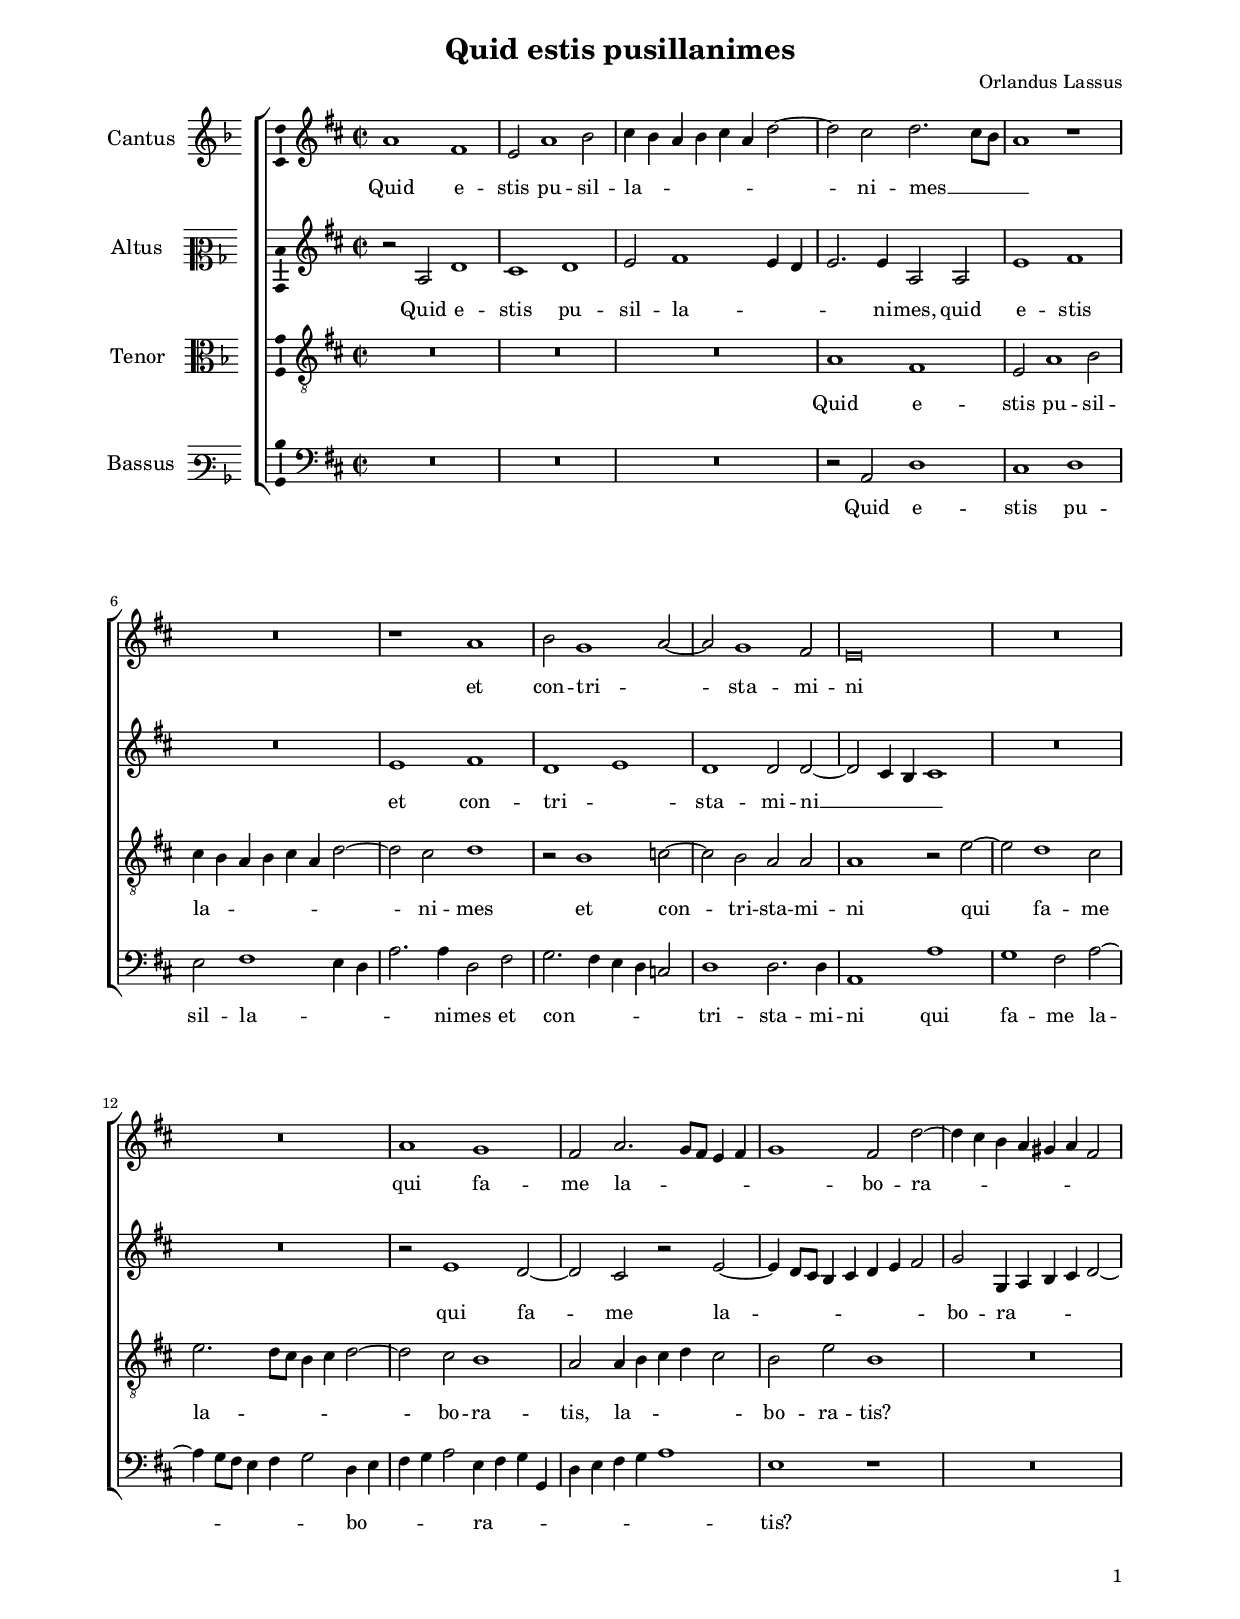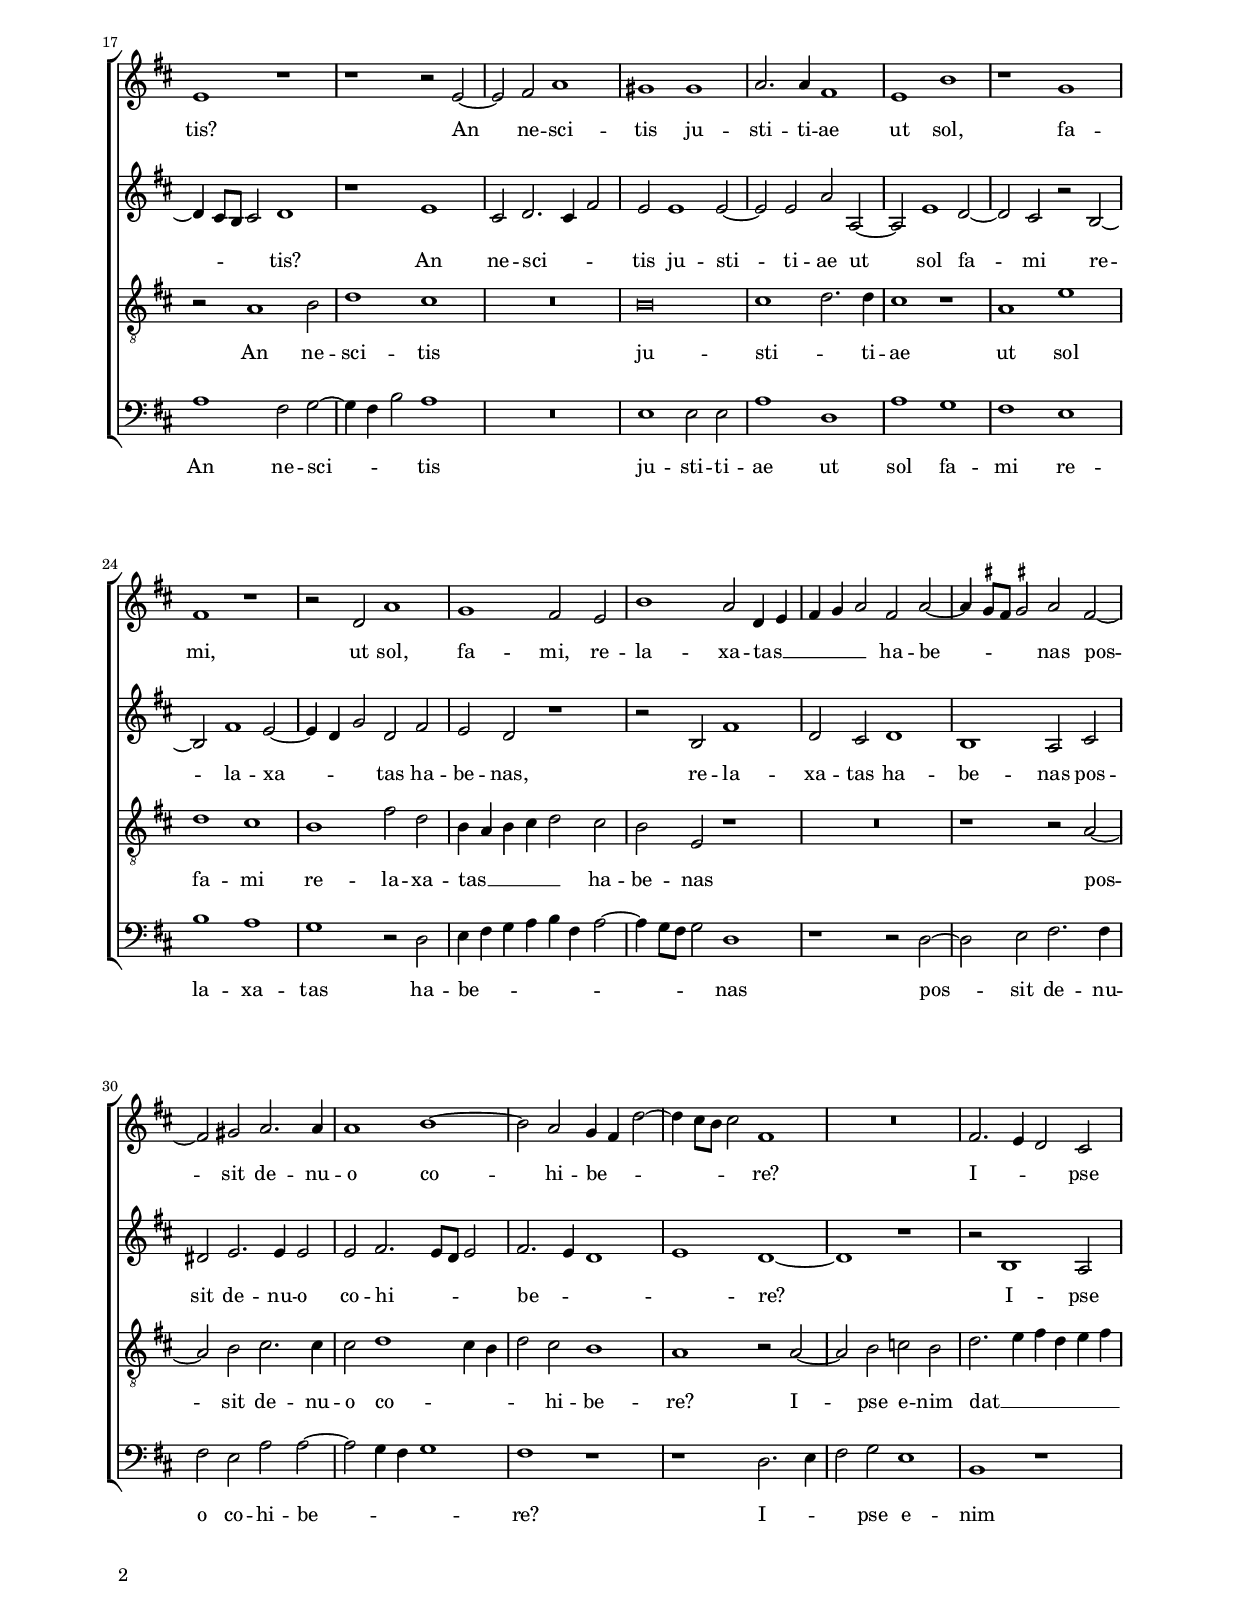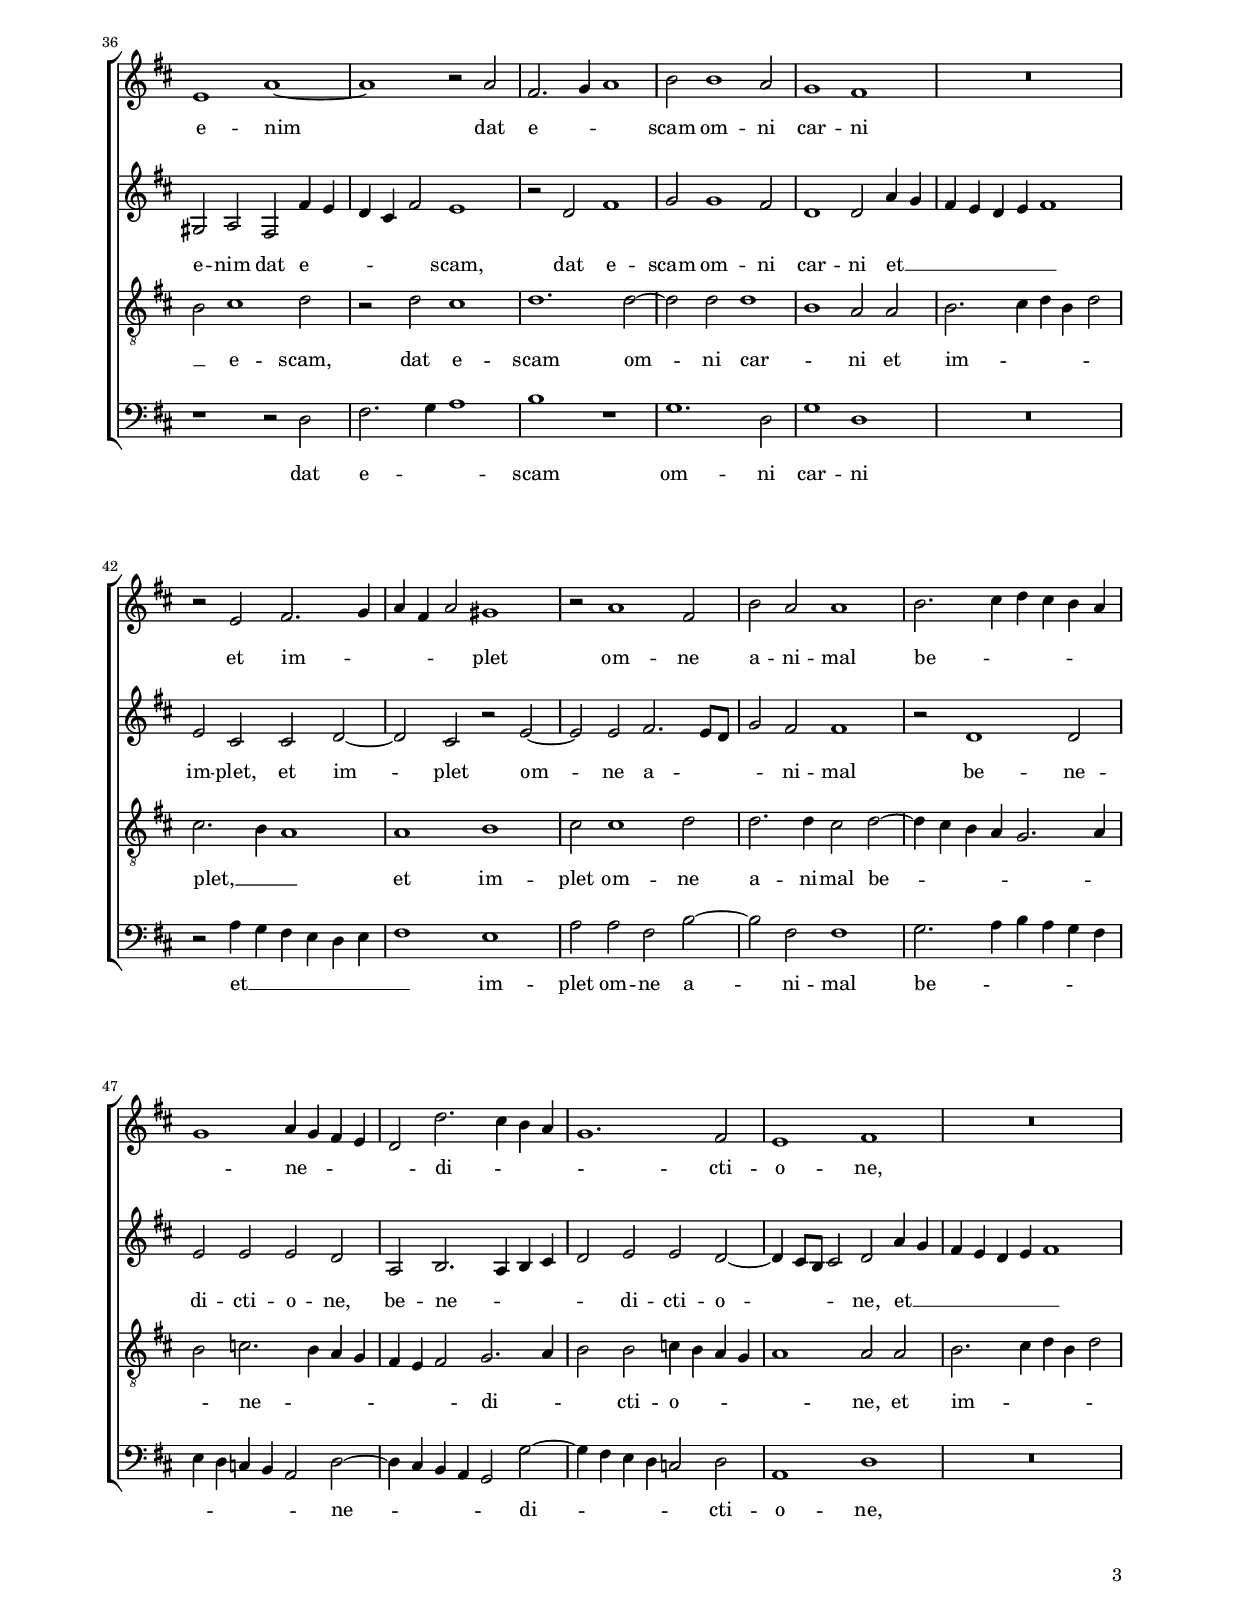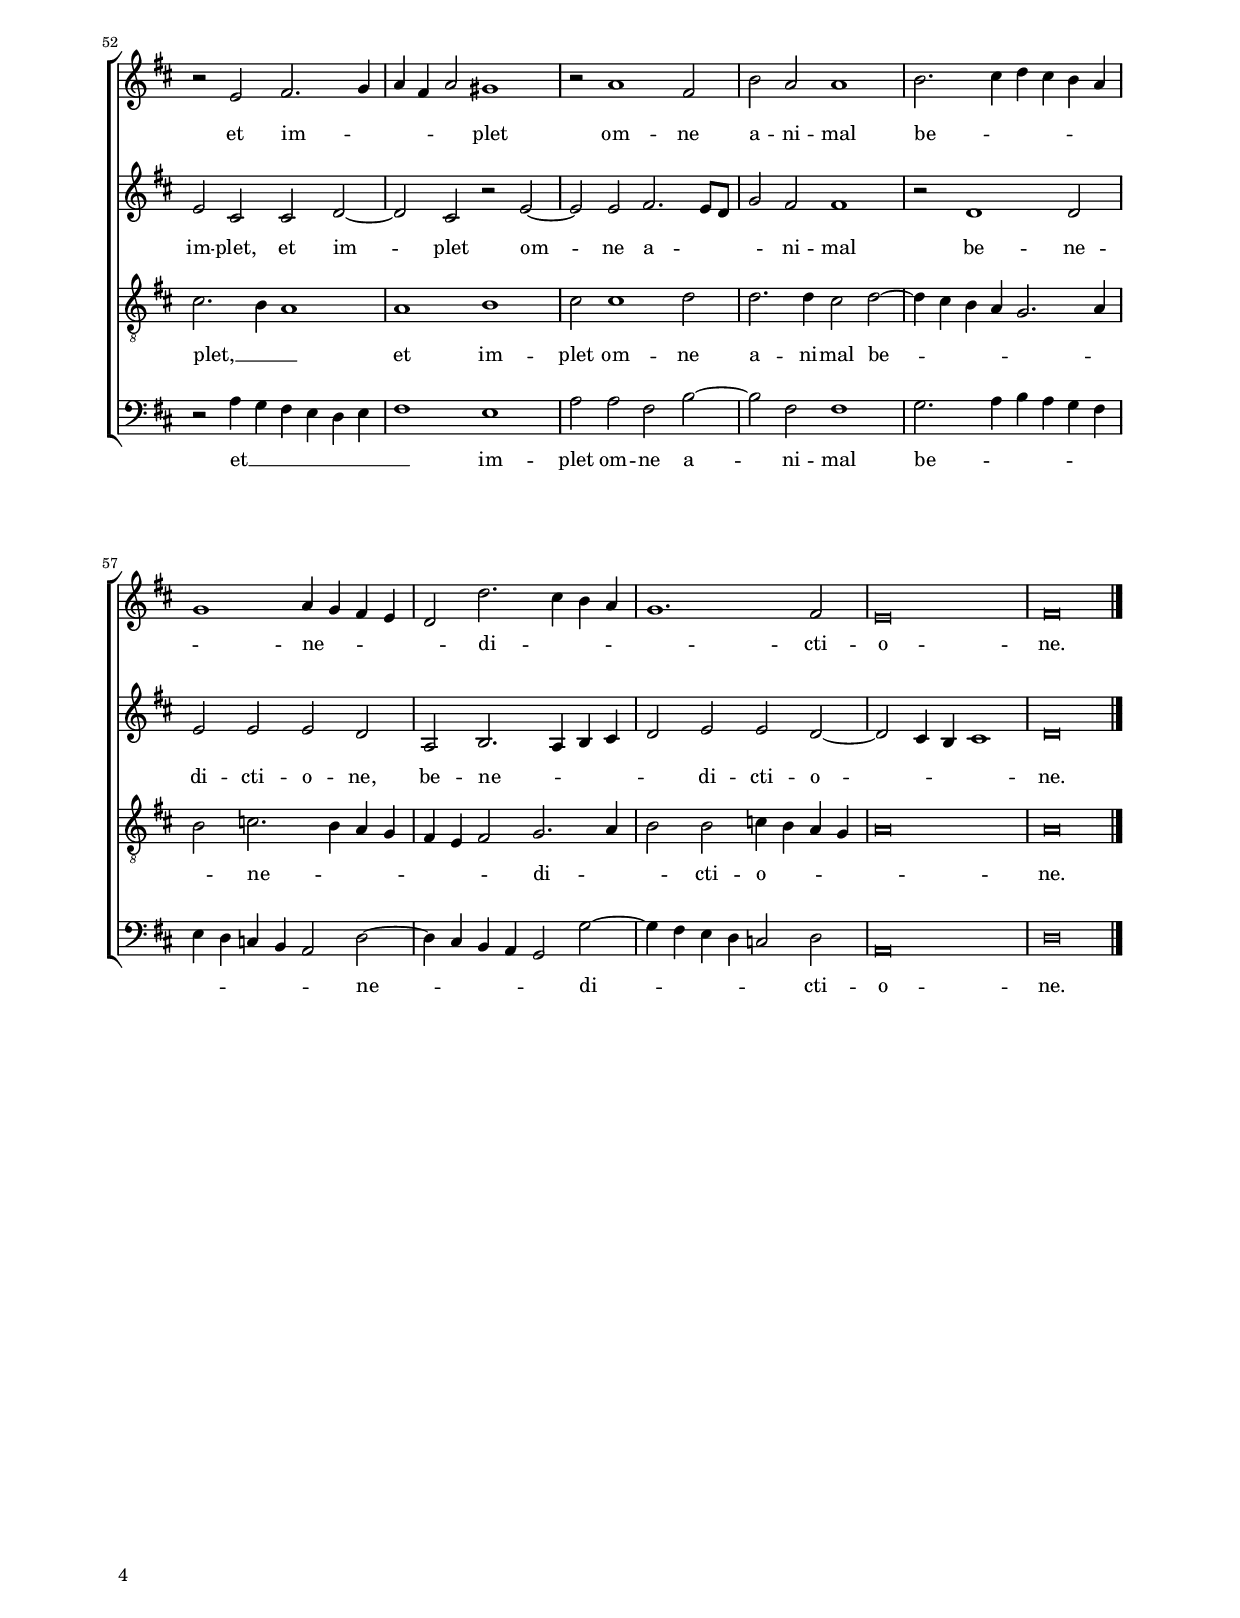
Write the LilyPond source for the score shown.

\header
{
  title="Quid estis pusillanimes"
  composer="Orlandus Lassus"
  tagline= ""
}

\version "2.22.1"
\include "deutsch.ly"
#(set-global-staff-size 16)
#(ly:set-option 'point-and-click #f)

	
global = {
	\key f \major
	\time 2/2 \set Score.measureLength = #(ly:make-moment 2/1)
    \set Score.tempoHideNote = ##t
    \tempo 2 = 90
	\skip 1*2*61 \bar "|."
	}

	ficta = { \once \set suggestAccidentals = ##t }
	
	forget = #(define-music-function (music) (ly:music?) #{
		\accidentalStyle forget
		$music
		\accidentalStyle default
		#})
    
    m = \melisma
    me = \melismaEnd


\paper
	{
	top-margin = 2 \cm
	bottom-margin = 1.4 \cm
	left-margin = 2 \cm
	right-margin = 2 \cm
	ragged-bottom = ##f
	ragged-last-bottom = ##t
	print-page-number = ##f
	system-system-spacing = #'((basic-distance . 17) (minimum-distance . 14) (padding . 6) (strechability . 150))
    oddFooterMarkup=\markup   \fill-line { "" \fromproperty #'page:page-number-string }
    evenFooterMarkup=\markup  \fill-line { \fromproperty #'page:page-number-string "" }
    last-bottom-spacing = #'((basic-distance . 11) (minimum-distance . 7) (padding . 4))
%	systems-per-page = 3
%	min-systems-per-page = 3
	}


incipitcantus = \markup { \score {
	{
	\set Staff.instrumentName = \markup { \fontsize #1 "Cantus" }
	\key f \major
	\clef violin
	s4 \bar ""
	}
	\layout  {
	raggedright = ##t
	indent = 1.5 \cm
	line-width = 2.2\cm
	\context { \Staff \remove Time_signature_engraver }
	\override Staff.Clef.Y-extent = #'(0 . 0)
	}} \hspace #1 }
	
      
incipitaltus = \markup { \score {
	{
	\set Staff.instrumentName = \markup { \fontsize #1 "Altus" }
	\key f \major
	\clef mezzosoprano
	s4 \bar ""
	}
	\layout  {
	raggedright = ##t
	indent = 1.5 \cm
	line-width = 2.2\cm
	\context { \Staff \remove Time_signature_engraver }
	\override Staff.Clef.Y-extent = #'(0 . 0)
	}} \hspace #1 }


incipittenor = \markup { \score {
	{
	\set Staff.instrumentName = \markup { \fontsize #1 "Tenor" }
	\key f \major
	\clef alto
	s4 \bar ""
	}
	\layout  {
	raggedright = ##t
	indent = 1.5 \cm
	line-width = 2.2\cm
	\context { \Staff \remove Time_signature_engraver }
	\override Staff.Clef.Y-extent = #'(0 . 0)
	}} \hspace #1 }


incipitbassus = \markup { \score {
	{
	\set Staff.instrumentName = \markup { \fontsize #1 "Bassus" }
	\key f \major
	\clef varbaritone
	s4 \bar ""
	}
	\layout  {
	raggedright = ##t
	indent = 1.5 \cm
	line-width = 2.2\cm
	\context { \Staff \remove Time_signature_engraver }
	\override Staff.Clef.Y-extent = #'(0 . 0)
	}} \hspace #1 }


cantus =  \relative c''
	{
	c1 a
	g2 c1 d2
	e4 \m d c d e c f2~
	f2 \me e f2. \m e8 d
%5
	c1 \me r |
	R\breve
	r1 c
	d2 b1 \m c2~
	c2 \me b1 a2
%10
	g\breve |
	R\breve
	R\breve
	c1 b
	a2 c2. \m b8 a g4 a
%15
	b1 \me a2 f'~ |
	f4 \m e d c h c a2 \me
	g1 r
	r1 r2 g~
	g2 a c1
%20
	h1 h |
	c2. c4 a1
	g1 d'
	r1 b
	a1 r
%25
	r2 f c'1 |
	b1 a2 g
	d'1 c2 f,4 \m g
	a4 b c2 \me a c~
	c4 \m \ficta h8 a \ficta h!2 \me c a~
%30
	a2 h c2. c4 |
	c1 d~
	d2 c b4 \m a f'2~
	f4 e8 d e2 \me a,1
	R\breve
%35
	a2. \m g4 f2 \me e |
	g1 c~
	c1 r2 c
	a2. \m b4 c1 \me
	d2 d1 c2
%40
	b1 a |
	R\breve
	r2 g a2. \m b4
	c4 a c2 \me h1
	r2 c1 a2
%45
	d2 c c1 |
	d2. \m e4 f e d c
	b1 \me c4 \m b a g
	f2 \me f'2. \m e4 d c
	b1. \me a2
%50
	g1 a |
	R\breve
	r2 g a2. \m b4
	c4 a c2 \me h1
	r2 c1 a2
%55
	d2 c c1 |
	d2. \m e4 f e d c
	b1 \me c4 \m b a g
	f2 \me f'2. \m e4 d c
	b1. \me a2
%60
	g\breve |
	a\breve |
	}


altus =  \relative c'
	{
	r2 c f1
	e1 f
	g2 a1 \m g4 f
	g2. \me g4 c,2 c
%5
	g'1 a |
	R\breve
	g1 a
	f1 \m g \me
	f1 f2 f~
%10
	f2 \m e4 d e1 \me |
	R\breve
	R\breve
	r2 g1 f2~
	f2 e r g~
%15
	g4 \m f8 e d4 e f g a2 \me |
	b2 b,4 \m c d e f2~
	f4 e8 d e2 \me f1
	r1 g
	e2 f2. \m e4 a2 \me
%20
	g2 g1 g2~ |
	g2 g c c,~
	c2 g'1 f2~
	f2 e r d~
	d2 a'1 g2~
%25
	g4 \m f b2 \me f a |
	g2 f r1
	r2 d a'1
	f2 e f1
	d1 c2 e
%30
	fis2 g2. g4 g2 |
	g2 a2. \m g8 f g2 \me
	a2. \m g4 f1
	g1 \me f~
	f1 r
%35
	r2 d1 c2 |
	h2 c a a'4 \m g
	f4 e a2 \me g1
	r2 f a1
	b2 b1 a2
%40
	f1 f2 c'4 \m b |
	a4 g f g a1 \me
	g2 e e f~
	f2 e r g~
	g2 g a2. \m g8 f
%45
	b2 \me a a1 |
	r2 f1 f2
	g2 g g f
	c2 d2. \m c4 d e
	f2 \me g g f~
%50
	f4 \m e8 d e2 \me f c'4 \m b |
	a4 g f g a1 \me
	g2 e e f~
	f2 e r g~
	g2 g a2. \m g8 f
%55
	b2 \me a a1 |
	r2 f1 f2
	g2 g g f
	c2 d2. \m c4 d e
	f2 \me g g f~
%60
	f2 \m e4 d e1 \me |
	f\breve |
	}


tenor =  \relative c'
	{
	R\breve
	R\breve
	R\breve
	c1 a
%5
	g2 c1 d2 |
	e4 \m d c d e c f2~
	f2 \me e f1
	r2 d1 es2~
	es2 d c c
%10
	c1 r2 g'~ |
	g2 f1 e2
	g2. \m f8 e d4 e f2~
	f2 \me e d1
	c2 c4 \m d e f e2 \me
%15
	d2 g d1 |
	R\breve
	r2 c1 d2
	f1 e
	R\breve
%20
	d\breve |
	e1 \m f2. \me f4
	e1 r
	c1 g'
	f1 e
%25
	d1 a'2 f |
	d4 \m c d e f2 \me e
	d2 g, r1
	R\breve
	r1 r2 c~
%30
	c2 d e2. e4 |
	e2 f1 \m e4 d
	f2 \me e d1
	c1 r2 c~
	c2 d es d
%35
	f2. \m g4 a f g a |
	d,2 \me e1 f2
	r2 f e1
	f1. f2~
	f2 f f1 \m
%40
	d1 \me c2 c |
	d2. \m e4 f d f2 \me
	e2. \m d4 c1 \me
	c1 d
	e2 e1 f2
%45
	f2. f4 e2 f~ |
	f4 \m e d c b2. c4
	d2 \me es2. \m d4 c b
	a4 g a2 \me b2. \m c4
	d2 \me d es4 \m d c b
%50
	c1 \me c2 c |
	d2. \m e4 f d f2 \me
	e2. \m d4 c1 \me
	c1 d
	e2 e1 f2
%55
	f2. f4 e2 f~ |
	f4 \m e d c b2. c4
	d2 \me es2. \m d4 c b
	a4 g a2 \me b2. \m c4
	d2 \me d es4 \m d c b
%60
	c\breve \me |
	c\breve |
	}


bassus  =  \relative c
	{
	R\breve
	R\breve
	R\breve
	r2 c f1
%5
	e1 f |
	g2 a1 \m g4 f
	c'2. \me c4 f,2 a
	b2. \m a4 g f es2 \me
	f1 f2. f4
%10
	c1 c' |
	b1 a2 c~
	c4 \m b8 a g4 a b2 \me f4 \m g
	a4 b c2 \me g4 \m a b b,
	f'4 g a b c1 \me
%15
	g1 r |
	R\breve
	c1 a2 b~
	b4 \m a d2 \me c1
	R\breve
%20
	g1 g2 g |
	c1 f,
	c'1 b
	a1 g
	d'1 c
%25
	b1 r2 f |
	g4 \m a b c d a c2~
	c4 b8 a b2 \me f1
	r1 r2 f~
	f2 g a2. a4
%30
	a2 g c c~ |
	c2 \m b4 a b1 \me
	a1 r
	r1 f2. \m g4
	a2 \me b g1
%35
	d1 r |
	r1 r2 f
	a2. \m b4 c1 \me
	d1 r
	b1. f2
%40
	b1 f |
	R\breve
	r2 c'4 \m b a g f g
	a1 \me g
	c2 c a d~
%45
	d2 a a1 |
	b2. \m c4 d c b a
	g4 f es d c2 \me f~
	f4 \m e d c b2 \me b'~
	b4 \m a g f es2 \me f
%50
	c1 f |
	R\breve
	r2 c'4 \m b a g f g
	a1 \me g
	c2 c a d~
%55
	d2 a a1 |
	b2. \m c4 d c b a
	g4 f es d c2 \me f~
	f4 \m e d c b2 \me b'~
	b4 \m a g f es2 \me f
%60
	c\breve |
	f\breve |
	}

lyricscantus = \lyricmode {
	Quid e -- stis pu -- sil -- la -- ni -- mes __
	et con -- tri -- sta -- mi -- ni
	qui fa -- me la -- bo -- ra -- tis?
	An ne -- sci -- tis ju -- sti -- ti -- ae ut sol, fa -- mi,
	ut sol, fa -- mi, re -- la -- xa -- tas __ ha -- be -- nas pos -- sit de -- nu -- o co -- hi -- be -- re?
	I -- pse e -- nim dat e -- scam om -- ni car -- ni
	et im -- plet om -- ne a -- ni -- mal be -- ne -- di -- cti -- o -- ne,
	et im -- plet om -- ne a -- ni -- mal be -- ne -- di -- cti -- o -- ne.
	}


lyricsaltus = \lyricmode {
	Quid e -- stis pu -- sil -- la -- ni -- mes,
	quid e -- stis
	et con -- tri -- sta -- mi -- ni __
	qui fa -- me la -- bo -- ra -- tis?
	An ne -- sci -- tis ju -- sti -- ti -- ae ut sol fa -- mi
	re -- la -- xa -- tas ha -- be -- nas,
	re -- la -- xa -- tas ha -- be -- nas pos -- sit de -- nu -- o co -- hi -- be -- re?
	I -- pse e -- nim dat e -- scam,
	dat e -- scam om -- ni car -- ni
	et __ im -- plet,
	et im -- plet om -- ne a -- ni -- mal be -- ne -- di -- cti -- o -- ne,
	be -- ne -- di -- cti -- o -- ne,
	et __ im -- plet,
	et im -- plet om -- ne a -- ni -- mal be -- ne -- di -- cti -- o -- ne,
	be -- ne -- di -- cti -- o -- ne.
	}


lyricstenor = \lyricmode {
	Quid e -- stis pu -- sil -- la -- ni -- mes
	et con -- tri -- sta -- mi -- ni
	qui fa -- me la -- bo -- ra -- tis,
	la -- bo -- ra -- tis?
	An ne -- sci -- tis ju -- sti -- ti -- ae ut sol fa -- mi
	re -- la -- xa -- tas __ ha -- be -- nas
	pos -- sit de -- nu -- o co -- hi -- be -- re?
	I -- pse e -- nim dat __ e -- scam,
	dat e -- scam om -- ni car -- ni
	et im -- plet, __
	et im -- plet om -- ne a -- ni -- mal be -- ne -- di -- cti -- o -- ne,
	et im -- plet, __
	et im -- plet om -- ne a -- ni -- mal be -- ne -- di -- cti -- o -- ne.
	}


lyricsbassus = \lyricmode {
	Quid e -- stis pu -- sil -- la -- ni -- mes
	et con -- tri -- sta -- mi -- ni
	qui fa -- me la -- bo -- ra -- tis?
	An ne -- sci -- tis ju -- sti -- ti -- ae ut sol fa -- mi
	re -- la -- xa -- tas ha -- be -- nas
	pos -- sit de -- nu -- o co -- hi -- be -- re?
	I -- pse e -- nim dat e -- scam om -- ni car -- ni
	et __ im -- plet om -- ne a -- ni -- mal be -- ne -- di -- cti -- o -- ne,
	et __ im -- plet om -- ne a -- ni -- mal be -- ne -- di -- cti -- o -- ne.
	}


\score
{  
    \transpose f d {
	\new ChoirStaff \with { \override StaffGrouper.staff-staff-spacing.basic-distance = #12 }
	<<

	\new Staff << \global
	\new Voice="v1" {
		\set Staff.instrumentName=\incipitcantus
		\set Staff.midiInstrument = "reed organ"
		\clef "treble"
		\cantus }
	\new Lyrics \lyricsto "v1" {\lyricscantus }
	>>


	\new Staff << \global
	\new Voice="v2" {
		\set Staff.instrumentName=\incipitaltus
		\set Staff.midiInstrument = "reed organ"
		\clef "treble" 
		\altus}
	\new Lyrics \lyricsto "v2" {\lyricsaltus }
	>>


	\new Staff << \global
	\new Voice="v3" {
		\set Staff.instrumentName=\incipittenor
		\set Staff.midiInstrument = "reed organ"
		\clef "G_8"
		\tenor }
	\new Lyrics \lyricsto "v3" {\lyricstenor }
	>>


	\new Staff << \global
	\new Voice="v4" {
		\set Staff.instrumentName=\incipitbassus
		\set Staff.midiInstrument = "reed organ"
		\clef "bass" 
		\bassus }
	\new Lyrics \lyricsto "v4" {\lyricsbassus}
	>>

	>>
	} % transpose

	\layout
	{
	indent = 2.5 \cm
	\context { \Lyrics \override VerticalAxisGroup.nonstaff-relatedstaff-spacing.padding = #2 }
	\context { \Staff \override TimeSignature.break-visibility = #end-of-line-invisible }
%	\context { \Staff \override InstrumentName.X-offset = #'-25 }
	\context { \Staff \consists "Ambitus_engraver" }
	\context { \Score \override BarNumber.padding = #2 }
	\context { \Voice \override NoteHead.style = #'baroque }
	}

\midi
	{
	}
	
}


% EOF
